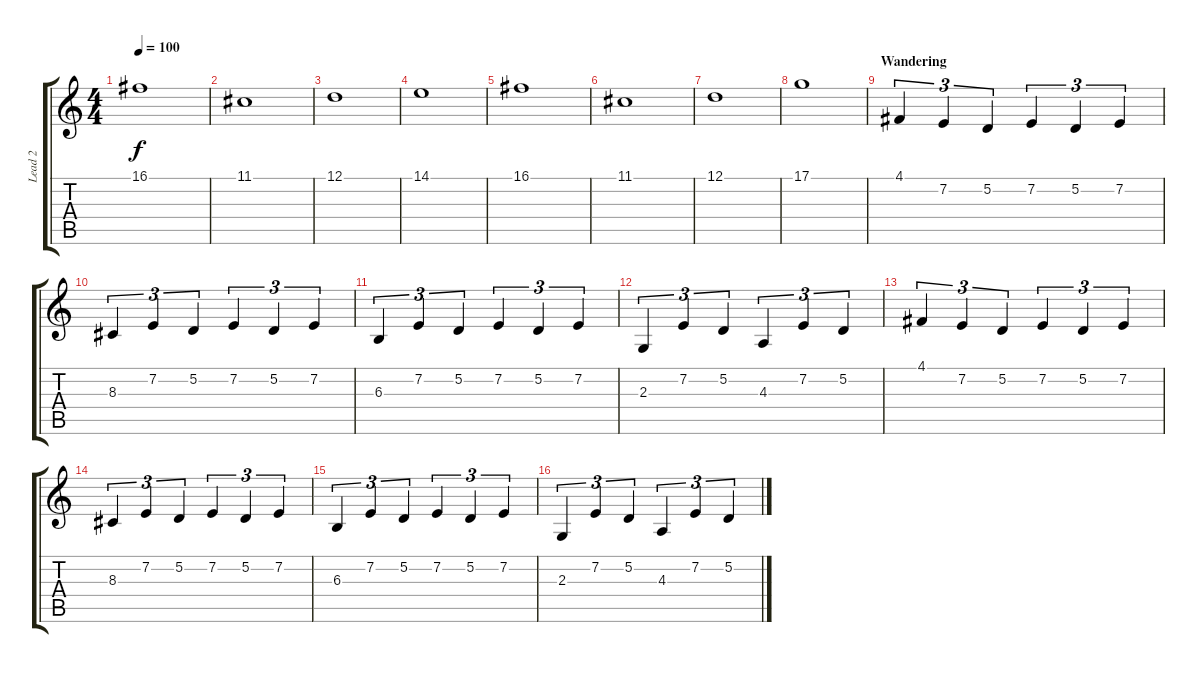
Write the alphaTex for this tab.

\track ("Lead 2" "Lead 2") {instrument fx5brightness}
\staff {score tabs}
\tuning (D4 A3 F3 C3 G2 D2) {hide}
\ts (4 4)
\tempo 100
\clef g2
\ks c
16.1.1{dy f instrument pad4choir} |
11.1.1 |
12.1.1 |
14.1.1 |
16.1.1 |
11.1.1 |
12.1.1 |
17.1.1 |
\section ("" "Wandering")
4.1.4{tu (3 2) instrument fx5brightness} 7.2.4{tu (3 2)} 5.2.4{tu (3 2)} 7.2.4{tu (3 2)} 5.2.4{tu (3 2)} 7.2.4{tu (3 2)} |
8.3.4{tu (3 2)} 7.2.4{tu (3 2)} 5.2.4{tu (3 2)} 7.2.4{tu (3 2)} 5.2.4{tu (3 2)} 7.2.4{tu (3 2)} |
6.3.4{tu (3 2)} 7.2.4{tu (3 2)} 5.2.4{tu (3 2)} 7.2.4{tu (3 2)} 5.2.4{tu (3 2)} 7.2.4{tu (3 2)} |
2.3.4{tu (3 2)} 7.2.4{tu (3 2)} 5.2.4{tu (3 2)} 4.3.4{tu (3 2)} 7.2.4{tu (3 2)} 5.2.4{tu (3 2)} |
4.1.4{tu (3 2) instrument fx5brightness} 7.2.4{tu (3 2)} 5.2.4{tu (3 2)} 7.2.4{tu (3 2)} 5.2.4{tu (3 2)} 7.2.4{tu (3 2)} |
8.3.4{tu (3 2)} 7.2.4{tu (3 2)} 5.2.4{tu (3 2)} 7.2.4{tu (3 2)} 5.2.4{tu (3 2)} 7.2.4{tu (3 2)} |
6.3.4{tu (3 2)} 7.2.4{tu (3 2)} 5.2.4{tu (3 2)} 7.2.4{tu (3 2)} 5.2.4{tu (3 2)} 7.2.4{tu (3 2)} |
2.3.4{tu (3 2)} 7.2.4{tu (3 2)} 5.2.4{tu (3 2)} 4.3.4{tu (3 2)} 7.2.4{tu (3 2)} 5.2.4{tu (3 2)}
